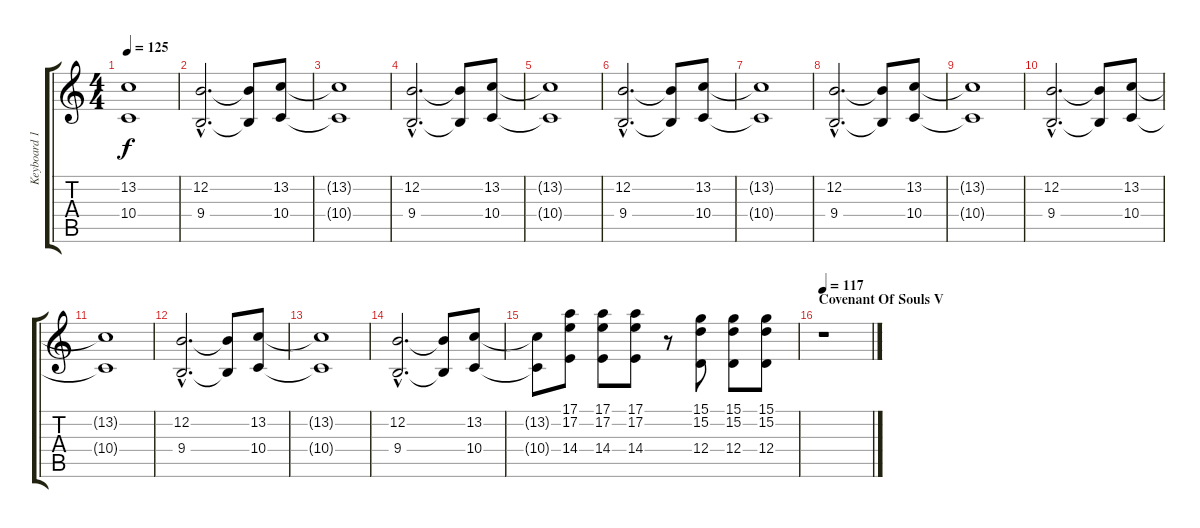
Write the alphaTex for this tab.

\track ("Keyboard 1" "Keyboard 1") {instrument stringensemble1}
\staff {score tabs}
\tuning (E4 B3 G3 D3 A2 E2) {hide}
\ts (4 4)
\tempo 125
\clef g2
\ks c
(13.2{t} 10.4{t}).1{dy f} |
(12.2{hac} 9.4{hac}).2{d} (12.2{t} 9.4{t}).8 (13.2 10.4).8 |
(13.2{t} 10.4{t}).1 |
(12.2{hac} 9.4{hac}).2{d} (12.2{t} 9.4{t}).8 (13.2 10.4).8 |
(13.2{t} 10.4{t}).1 |
(12.2{hac} 9.4{hac}).2{d} (12.2{t} 9.4{t}).8 (13.2 10.4).8 |
(13.2{t} 10.4{t}).1 |
(12.2{hac} 9.4{hac}).2{d} (12.2{t} 9.4{t}).8 (13.2 10.4).8 |
(13.2{t} 10.4{t}).1 |
(12.2{hac} 9.4{hac}).2{d} (12.2{t} 9.4{t}).8 (13.2 10.4).8 |
(13.2{t} 10.4{t}).1 |
(12.2{hac} 9.4{hac}).2{d} (12.2{t} 9.4{t}).8 (13.2 10.4).8 |
(13.2{t} 10.4{t}).1 |
(12.2{hac} 9.4{hac}).2{d} (12.2{t} 9.4{t}).8 (13.2 10.4).8 |
(13.2{t} 10.4{t}).8 (17.1 17.2 14.4).8 (17.1 17.2 14.4).8 (17.1 17.2 14.4).8 r.8 (15.1 15.2 12.4).8 (15.1 15.2 12.4).8 (15.1 15.2 12.4).8 |
\section ("" "Covenant Of Souls V")
\tempo 117
r.1
